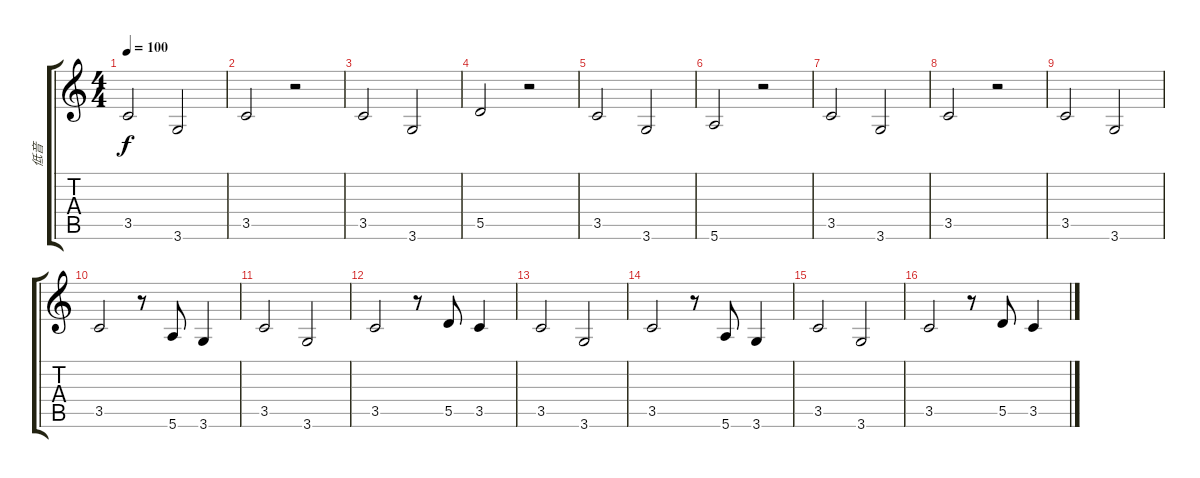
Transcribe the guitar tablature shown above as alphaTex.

\track ("低音" "低音") {instrument fretlessbass}
\staff {score tabs}
\tuning (E4 B3 G3 D3 A2 E2) {hide}
\ts (4 4)
\tempo 100
\clef g2
\ks c
3.5.2{dy f} 3.6.2 |
3.5.2 r.2 |
3.5.2 3.6.2 |
5.5.2 r.2 |
3.5.2 3.6.2 |
5.6.2 r.2 |
3.5.2 3.6.2 |
3.5.2 r.2 |
3.5.2 3.6.2 |
3.5.2 r.8 5.6.8 3.6.4 |
3.5.2 3.6.2 |
3.5.2 r.8 5.5.8 3.5.4 |
3.5.2 3.6.2 |
3.5.2 r.8 5.6.8 3.6.4 |
3.5.2 3.6.2 |
3.5.2 r.8 5.5.8 3.5.4
